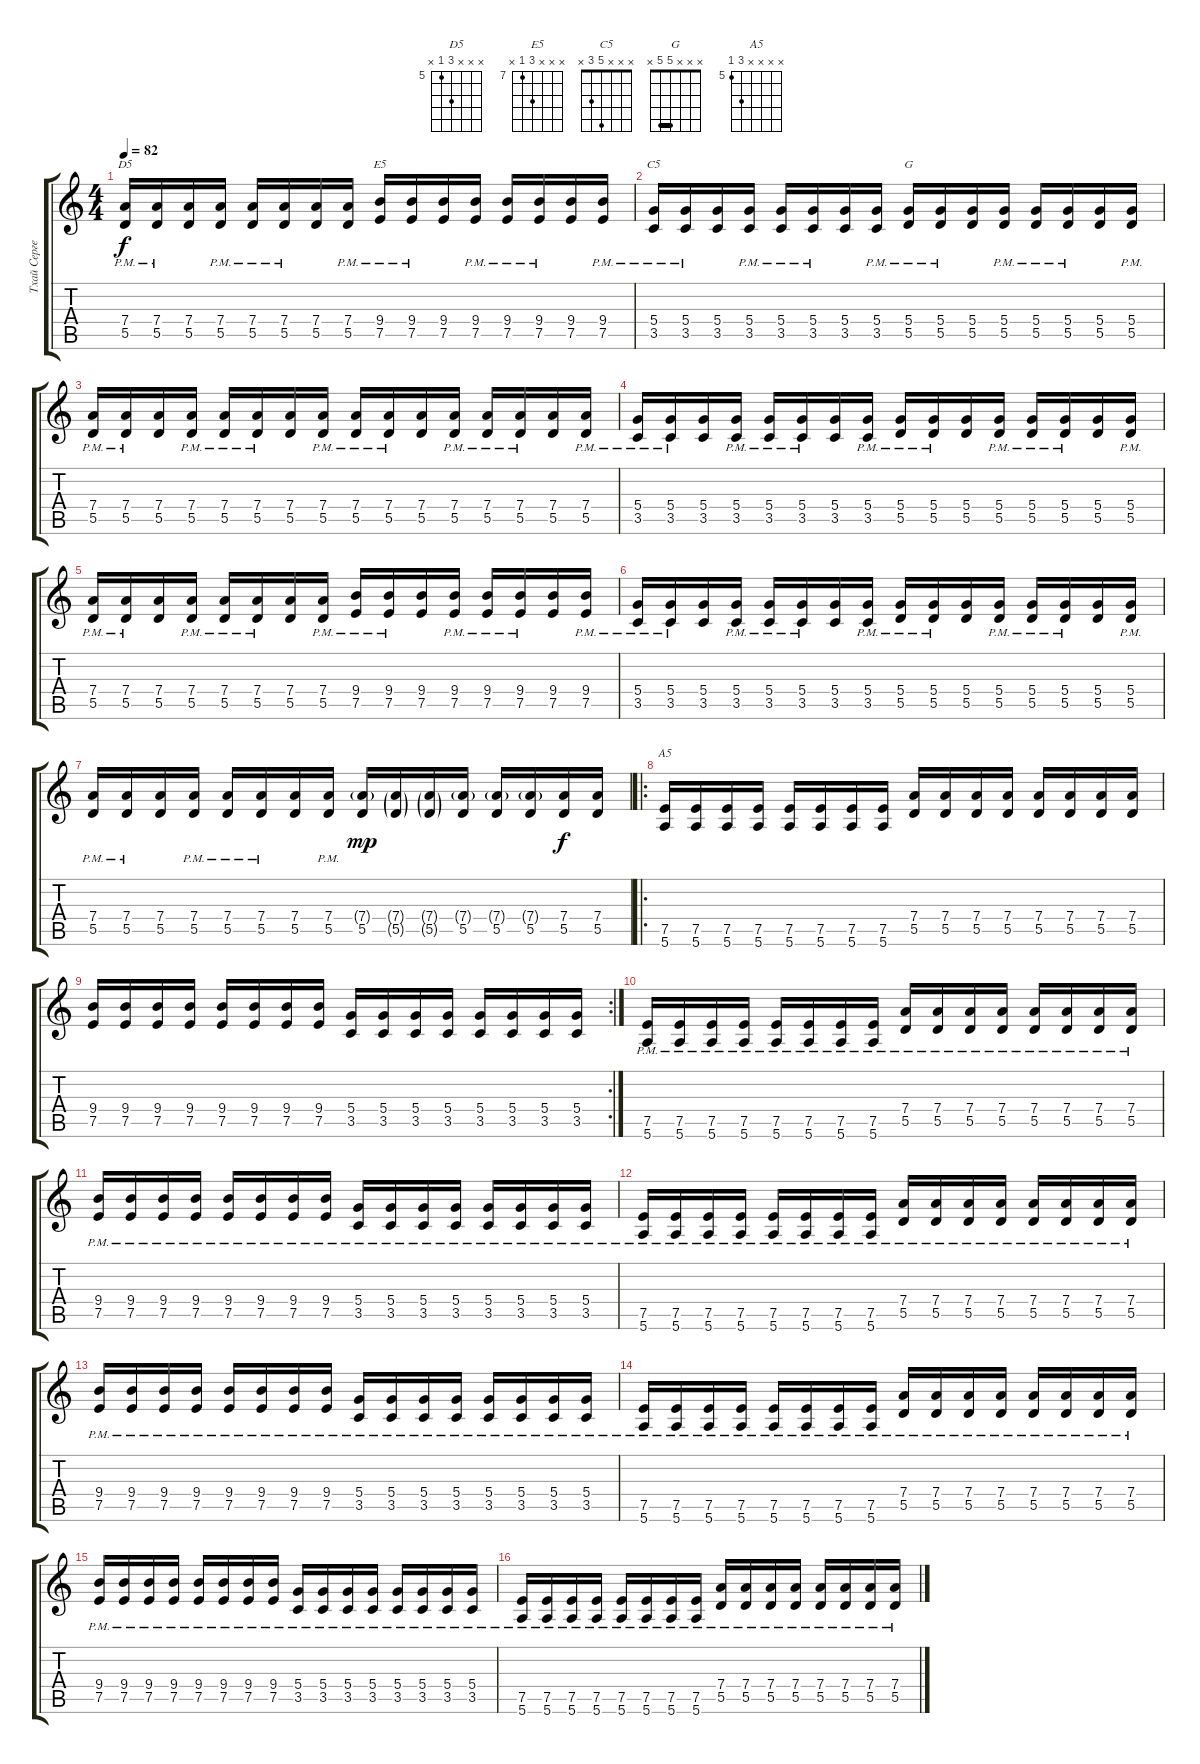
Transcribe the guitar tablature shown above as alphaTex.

\track ("Тхай Сергей" "Тхай Серге") {instrument overdrivenguitar}
\staff {score tabs}
\tuning (E4 B3 G3 D3 A2 E2) {hide}
\chord ("D5" x x x 7 5 x) {firstfret 5}
\chord ("E5" x x x 9 7 x) {firstfret 7}
\chord ("C5" x x x 5 3 x)
\chord ("G" x x x 5 5 x) {barre 5}
\chord ("A5" x x x x 7 5) {firstfret 5}
\ts (4 4)
\tempo 82
\clef g2
\ks c
(7.4{pm} 5.5{pm}).16{ch "D5" dy f} (7.4{pm} 5.5{pm}).16 (7.4 5.5).16 (7.4{pm} 5.5{pm}).16 (7.4{pm} 5.5{pm}).16 (7.4{pm} 5.5{pm}).16 (7.4 5.5).16 (7.4{pm} 5.5{pm}).16 (9.4{pm} 7.5{pm}).16{ch "E5"} (9.4{pm} 7.5{pm}).16 (9.4 7.5).16 (9.4{pm} 7.5{pm}).16 (9.4{pm} 7.5{pm}).16 (9.4{pm} 7.5{pm}).16 (9.4 7.5).16 (9.4{pm} 7.5{pm}).16 |
(5.4{pm} 3.5{pm}).16{ch "C5"} (5.4{pm} 3.5{pm}).16 (5.4 3.5).16 (5.4{pm} 3.5{pm}).16 (5.4{pm} 3.5{pm}).16 (5.4{pm} 3.5{pm}).16 (5.4 3.5).16 (5.4{pm} 3.5{pm}).16 (5.4{pm} 5.5{pm}).16{ch "G"} (5.4{pm} 5.5{pm}).16 (5.4 5.5).16 (5.4{pm} 5.5{pm}).16 (5.4{pm} 5.5{pm}).16 (5.4{pm} 5.5{pm}).16 (5.4 5.5).16 (5.4{pm} 5.5{pm}).16 |
(7.4{pm} 5.5{pm}).16 (7.4{pm} 5.5{pm}).16 (7.4 5.5).16 (7.4{pm} 5.5{pm}).16 (7.4{pm} 5.5{pm}).16 (7.4{pm} 5.5{pm}).16 (7.4 5.5).16 (7.4{pm} 5.5{pm}).16 (7.4{pm} 5.5{pm}).16 (7.4{pm} 5.5{pm}).16 (7.4 5.5).16 (7.4{pm} 5.5{pm}).16 (7.4{pm} 5.5{pm}).16 (7.4{pm} 5.5{pm}).16 (7.4 5.5).16 (7.4{pm} 5.5{pm}).16 |
(5.4{pm} 3.5{pm}).16 (5.4{pm} 3.5{pm}).16 (5.4 3.5).16 (5.4{pm} 3.5{pm}).16 (5.4{pm} 3.5{pm}).16 (5.4{pm} 3.5{pm}).16 (5.4 3.5).16 (5.4{pm} 3.5{pm}).16 (5.4{pm} 5.5{pm}).16 (5.4{pm} 5.5{pm}).16 (5.4 5.5).16 (5.4{pm} 5.5{pm}).16 (5.4{pm} 5.5{pm}).16 (5.4{pm} 5.5{pm}).16 (5.4 5.5).16 (5.4{pm} 5.5{pm}).16 |
(7.4{pm} 5.5{pm}).16 (7.4{pm} 5.5{pm}).16 (7.4 5.5).16 (7.4{pm} 5.5{pm}).16 (7.4{pm} 5.5{pm}).16 (7.4{pm} 5.5{pm}).16 (7.4 5.5).16 (7.4{pm} 5.5{pm}).16 (9.4{pm} 7.5{pm}).16 (9.4{pm} 7.5{pm}).16 (9.4 7.5).16 (9.4{pm} 7.5{pm}).16 (9.4{pm} 7.5{pm}).16 (9.4{pm} 7.5{pm}).16 (9.4 7.5).16 (9.4{pm} 7.5{pm}).16 |
(5.4{pm} 3.5{pm}).16 (5.4{pm} 3.5{pm}).16 (5.4 3.5).16 (5.4{pm} 3.5{pm}).16 (5.4{pm} 3.5{pm}).16 (5.4{pm} 3.5{pm}).16 (5.4 3.5).16 (5.4{pm} 3.5{pm}).16 (5.4{pm} 5.5{pm}).16 (5.4{pm} 5.5{pm}).16 (5.4 5.5).16 (5.4{pm} 5.5{pm}).16 (5.4{pm} 5.5{pm}).16 (5.4{pm} 5.5{pm}).16 (5.4 5.5).16 (5.4{pm} 5.5{pm}).16 |
(7.4{pm} 5.5{pm}).16 (7.4{pm} 5.5{pm}).16 (7.4 5.5).16 (7.4{pm} 5.5{pm}).16 (7.4{pm} 5.5{pm}).16 (7.4{pm} 5.5{pm}).16 (7.4 5.5).16 (7.4{pm} 5.5{pm}).16 (7.4{g} 5.5).16{dy mp} (7.4{g} 5.5{g}).16 (7.4{g} 5.5{g}).16 (7.4{g} 5.5).16 (7.4{g} 5.5).16 (7.4{g} 5.5).16 (7.4 5.5).16{dy f} (7.4 5.5).16 |
\ro
(7.5 5.6).16{ch "A5"} (7.5 5.6).16 (7.5 5.6).16 (7.5 5.6).16 (7.5 5.6).16 (7.5 5.6).16 (7.5 5.6).16 (7.5 5.6).16 (7.4 5.5).16 (7.4 5.5).16 (7.4 5.5).16 (7.4 5.5).16 (7.4 5.5).16 (7.4 5.5).16 (7.4 5.5).16 (7.4 5.5).16 |
\rc 2
(9.4 7.5).16 (9.4 7.5).16 (9.4 7.5).16 (9.4 7.5).16 (9.4 7.5).16 (9.4 7.5).16 (9.4 7.5).16 (9.4 7.5).16 (5.4 3.5).16 (5.4 3.5).16 (5.4 3.5).16 (5.4 3.5).16 (5.4 3.5).16 (5.4 3.5).16 (5.4 3.5).16 (5.4 3.5).16 |
(7.5{pm} 5.6{pm}).16 (7.5{pm} 5.6{pm}).16 (7.5{pm} 5.6{pm}).16 (7.5{pm} 5.6{pm}).16 (7.5{pm} 5.6{pm}).16 (7.5{pm} 5.6{pm}).16 (7.5{pm} 5.6{pm}).16 (7.5{pm} 5.6{pm}).16 (7.4{pm} 5.5{pm}).16 (7.4{pm} 5.5{pm}).16 (7.4{pm} 5.5{pm}).16 (7.4{pm} 5.5{pm}).16 (7.4{pm} 5.5{pm}).16 (7.4{pm} 5.5{pm}).16 (7.4{pm} 5.5{pm}).16 (7.4{pm} 5.5{pm}).16 |
(9.4{pm} 7.5{pm}).16 (9.4{pm} 7.5{pm}).16 (9.4{pm} 7.5{pm}).16 (9.4{pm} 7.5{pm}).16 (9.4{pm} 7.5{pm}).16 (9.4{pm} 7.5{pm}).16 (9.4{pm} 7.5{pm}).16 (9.4{pm} 7.5{pm}).16 (5.4{pm} 3.5{pm}).16 (5.4{pm} 3.5{pm}).16 (5.4{pm} 3.5{pm}).16 (5.4{pm} 3.5{pm}).16 (5.4{pm} 3.5{pm}).16 (5.4{pm} 3.5{pm}).16 (5.4{pm} 3.5{pm}).16 (5.4{pm} 3.5{pm}).16 |
(7.5{pm} 5.6{pm}).16 (7.5{pm} 5.6{pm}).16 (7.5{pm} 5.6{pm}).16 (7.5{pm} 5.6{pm}).16 (7.5{pm} 5.6{pm}).16 (7.5{pm} 5.6{pm}).16 (7.5{pm} 5.6{pm}).16 (7.5{pm} 5.6{pm}).16 (7.4{pm} 5.5{pm}).16 (7.4{pm} 5.5{pm}).16 (7.4{pm} 5.5{pm}).16 (7.4{pm} 5.5{pm}).16 (7.4{pm} 5.5{pm}).16 (7.4{pm} 5.5{pm}).16 (7.4{pm} 5.5{pm}).16 (7.4{pm} 5.5{pm}).16 |
(9.4{pm} 7.5{pm}).16 (9.4{pm} 7.5{pm}).16 (9.4{pm} 7.5{pm}).16 (9.4{pm} 7.5{pm}).16 (9.4{pm} 7.5{pm}).16 (9.4{pm} 7.5{pm}).16 (9.4{pm} 7.5{pm}).16 (9.4{pm} 7.5{pm}).16 (5.4{pm} 3.5{pm}).16 (5.4{pm} 3.5{pm}).16 (5.4{pm} 3.5{pm}).16 (5.4{pm} 3.5{pm}).16 (5.4{pm} 3.5{pm}).16 (5.4{pm} 3.5{pm}).16 (5.4{pm} 3.5{pm}).16 (5.4{pm} 3.5{pm}).16 |
(7.5{pm} 5.6{pm}).16 (7.5{pm} 5.6{pm}).16 (7.5{pm} 5.6{pm}).16 (7.5{pm} 5.6{pm}).16 (7.5{pm} 5.6{pm}).16 (7.5{pm} 5.6{pm}).16 (7.5{pm} 5.6{pm}).16 (7.5{pm} 5.6{pm}).16 (7.4{pm} 5.5{pm}).16 (7.4{pm} 5.5{pm}).16 (7.4{pm} 5.5{pm}).16 (7.4{pm} 5.5{pm}).16 (7.4{pm} 5.5{pm}).16 (7.4{pm} 5.5{pm}).16 (7.4{pm} 5.5{pm}).16 (7.4{pm} 5.5{pm}).16 |
(9.4{pm} 7.5{pm}).16 (9.4{pm} 7.5{pm}).16 (9.4{pm} 7.5{pm}).16 (9.4{pm} 7.5{pm}).16 (9.4{pm} 7.5{pm}).16 (9.4{pm} 7.5{pm}).16 (9.4{pm} 7.5{pm}).16 (9.4{pm} 7.5{pm}).16 (5.4{pm} 3.5{pm}).16 (5.4{pm} 3.5{pm}).16 (5.4{pm} 3.5{pm}).16 (5.4{pm} 3.5{pm}).16 (5.4{pm} 3.5{pm}).16 (5.4{pm} 3.5{pm}).16 (5.4{pm} 3.5{pm}).16 (5.4{pm} 3.5{pm}).16 |
(7.5{pm} 5.6{pm}).16 (7.5{pm} 5.6{pm}).16 (7.5{pm} 5.6{pm}).16 (7.5{pm} 5.6{pm}).16 (7.5{pm} 5.6{pm}).16 (7.5{pm} 5.6{pm}).16 (7.5{pm} 5.6{pm}).16 (7.5{pm} 5.6{pm}).16 (7.4{pm} 5.5{pm}).16 (7.4{pm} 5.5{pm}).16 (7.4{pm} 5.5{pm}).16 (7.4{pm} 5.5{pm}).16 (7.4{pm} 5.5{pm}).16 (7.4{pm} 5.5{pm}).16 (7.4{pm} 5.5{pm}).16 (7.4{pm} 5.5{pm}).16
